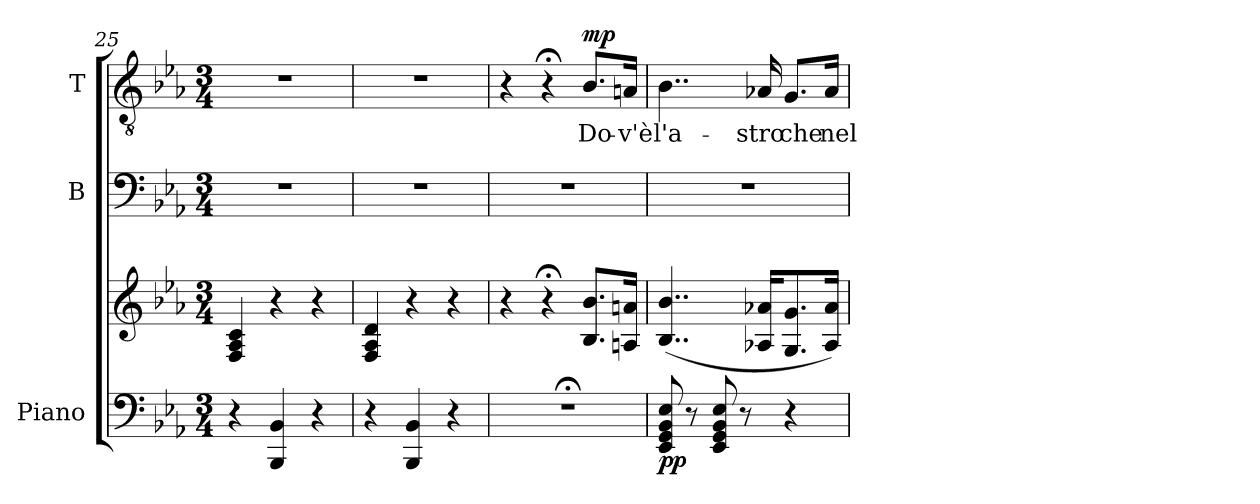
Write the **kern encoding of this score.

**kern	**kern	**dynam	**kern	**kern	**text	**dynam
*part3	*part3	*part3	*part2	*part1	*part1	*part1
*staff4	*staff3	*staff3/4	*staff2	*staff1	*staff1	*staff1
*I"Piano	*	*	*I"B	*I"T	*	*
*I'Pno	*	*	*I'B	*I'T	*	*
*clefF4	*clefG2	*	*clefF4	*clefGv2	*	*
*k[b-e-a-]	*k[b-e-a-]	*	*k[b-e-a-]	*k[b-e-a-]	*	*
*M3/4	*M3/4	*	*M3/4	*M3/4	*	*
=25	=25	=25	=25	=25	=25	=25
4r	4F/ 4A-/ 4c/	.	2.r	2.r	.	.
4BBB-/ 4BB-/	4r	.	.	.	.	.
4r	4r	.	.	.	.	.
=26	=26	=26	=26	=26	=26	=26
4r	4F/ 4A-/ 4d/	.	2.r	2.r	.	.
4BBB-/ 4BB-/	4r	.	.	.	.	.
4r	4r	.	.	.	.	.
!!LO:LB:g=z
=27	=27	=27	=27	=27	=27	=27
2.r;<	4r	.	2.r	4r	.	.
.	4r;<	.	.	4r;<	.	.
!	!	!	!	!	!	!LO:DY:a
.	8.B-/ 8.b-/L	.	.	8.B-/L	Do-	mp
.	16An/ 16an/Jk	.	.	16An/Jk	-v'è	.
=28	=28	=28	=28	=28	=28	=28
!	!	!LO:DY:b=2	!	!	!	!
!	!	!LO:DY:n=1:b	!	!	!	!
8EE-/ 8GG/ 8BB-/ 8E-/	(4..B-/ 4..b-/	p p	2.r	4..B-\	l'a-	.
8r	.	.	.	.	.	.
8EE-/ 8GG/ 8BB-/ 8E-/	.	.	.	.	.	.
8r	.	.	.	.	.	.
.	16A-X/ 16a-X/KL	.	.	16A-X/	-stro	.
4r	8.G/ 8.g/	.	.	8.G/L	che	.
.	16A-/ 16a-/Jk)	.	.	16A-/Jk	nel	.
=	=	=	=	=	=	=
*-	*-	*-	*-	*-	*-	*-
